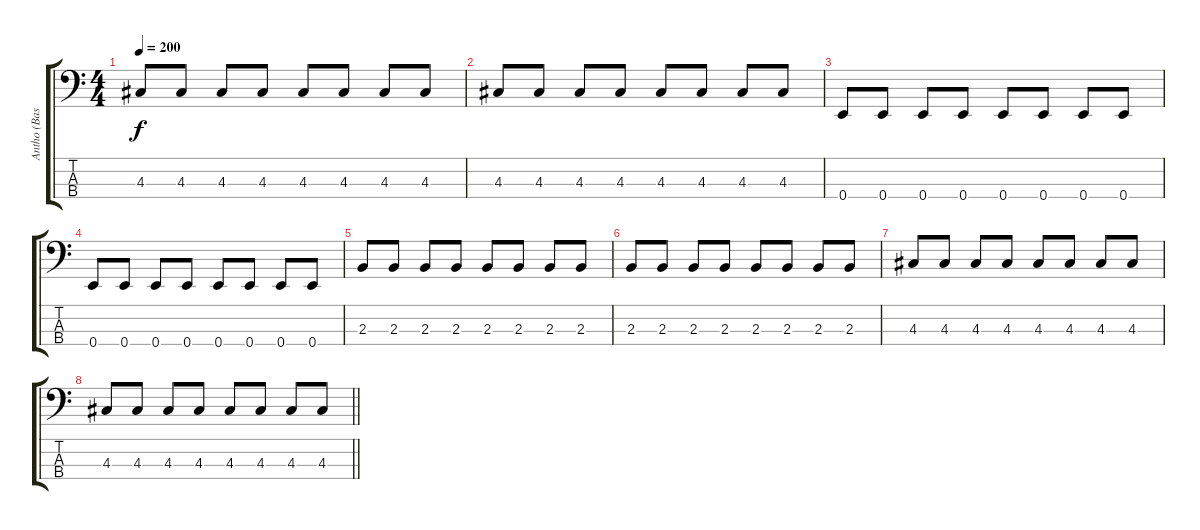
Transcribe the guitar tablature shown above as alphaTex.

\track ("Antho (Basse)" "Antho (Bas") {instrument electricbassfinger}
\staff {score tabs}
\tuning (G2 D2 A1 E1) {hide}
\ts (4 4)
\tempo 200
\clef f4
\ks c
4.3.8{dy f} 4.3.8 4.3.8 4.3.8 4.3.8 4.3.8 4.3.8 4.3.8 |
4.3.8 4.3.8 4.3.8 4.3.8 4.3.8 4.3.8 4.3.8 4.3.8 |
0.4.8 0.4.8 0.4.8 0.4.8 0.4.8 0.4.8 0.4.8 0.4.8 |
0.4.8 0.4.8 0.4.8 0.4.8 0.4.8 0.4.8 0.4.8 0.4.8 |
2.3.8 2.3.8 2.3.8 2.3.8 2.3.8 2.3.8 2.3.8 2.3.8 |
2.3.8 2.3.8 2.3.8 2.3.8 2.3.8 2.3.8 2.3.8 2.3.8 |
4.3.8 4.3.8 4.3.8 4.3.8 4.3.8 4.3.8 4.3.8 4.3.8 |
\barLineRight lightlight
4.3.8 4.3.8 4.3.8 4.3.8 4.3.8 4.3.8 4.3.8 4.3.8
